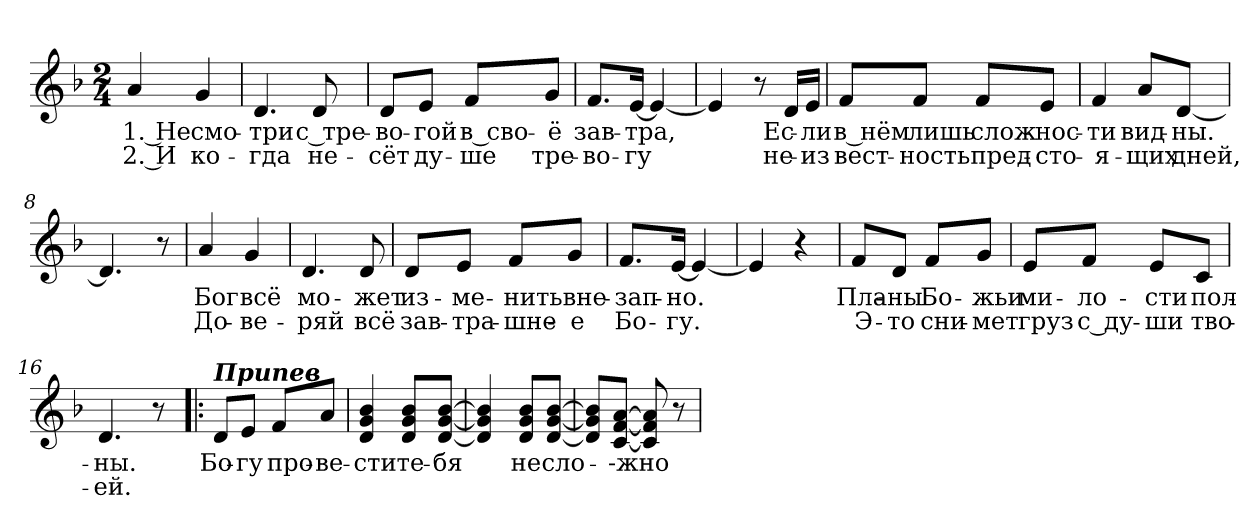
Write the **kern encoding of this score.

**kern	**text	**text
*part1	*part1	*part1
*staff1	*staff1	*staff1
!!LO:PB:g=z
*clefG2	*	*
*k[b-]	*	*
*d:	*	*
*M2/4	*	*
=1	=1	=1
!	!LO:LY:b:color=#000000	!LO:LY:b:color=#000000
4ai/	1. Не	2. И
!	!LO:LY:b:color=#000000	!LO:LY:b:color=#000000
4gi/	смо-	ко-
=2	=2	=2
!	!LO:LY:b:color=#000000	!LO:LY:b:color=#000000
4.di/	-три	-гда
!	!LO:LY:b:color=#000000	!LO:LY:b:color=#000000
8di/	с тре-	не-
=3	=3	=3
!	!LO:LY:b:color=#000000	!LO:LY:b:color=#000000
8di/L	-во-	-сёт
!	!LO:LY:b:color=#000000	!LO:LY:b:color=#000000
8ei/J	-гой	ду-
!	!LO:LY:b:color=#000000	!LO:LY:b:color=#000000
8fi/L	в сво-	-ше
!	!LO:LY:b:color=#000000	!LO:LY:b:color=#000000
8gi/J	-ё	тре-
=4	=4	=4
!	!LO:LY:b:color=#000000	!LO:LY:b:color=#000000
8.fi/L	зав-	-во-
!	!LO:LY:b:color=#000000	!LO:LY:b:color=#000000
[<16ei/Jk	-тра,	-гу
4ei/_<	.	.
=5	=5	=5
4ei/]	.	.
8r	.	.
!	!LO:LY:b:color=#000000	!LO:LY:b:color=#000000
16di/LL	Ес-	не-
!	!LO:LY:b:color=#000000	!LO:LY:b:color=#000000
16ei/JJ	-ли	-из
=6	=6	=6
!	!LO:LY:b:color=#000000	!LO:LY:b:color=#000000
8fi/L	в нём	вест-
!	!LO:LY:b:color=#000000	!LO:LY:b:color=#000000
8fi/J	лишь	-ность
!	!LO:LY:b:color=#000000	!LO:LY:b:color=#000000
8fi/L	слож-	пред-
!	!LO:LY:b:color=#000000	!LO:LY:b:color=#000000
8ei/J	-нос-	-сто-
!!LO:LB:g=z
=7	=7	=7
!	!LO:LY:b:color=#000000	!LO:LY:b:color=#000000
4fi/	-ти	-я-
!	!LO:LY:b:color=#000000	!LO:LY:b:color=#000000
8ai/L	вид-	-щих
!	!LO:LY:b:color=#000000	!LO:LY:b:color=#000000
[<8di/J	-ны.	дней,
=8	=8	=8
4.di/]	.	.
8r	.	.
=9	=9	=9
!	!LO:LY:b:color=#000000	!LO:LY:b:color=#000000
4ai/	Бог	До-
!	!LO:LY:b:color=#000000	!LO:LY:b:color=#000000
4gi/	всё	-ве-
=10	=10	=10
!	!LO:LY:b:color=#000000	!LO:LY:b:color=#000000
4.di/	мо-	-ряй
!	!LO:LY:b:color=#000000	!LO:LY:b:color=#000000
8di/	-жет	всё
=11	=11	=11
!	!LO:LY:b:color=#000000	!LO:LY:b:color=#000000
8di/L	из-	зав-
!	!LO:LY:b:color=#000000	!LO:LY:b:color=#000000
8ei/J	-ме-	-тра-
!	!LO:LY:b:color=#000000	!LO:LY:b:color=#000000
8fi/L	-нить	-шне-
!	!LO:LY:b:color=#000000	!LO:LY:b:color=#000000
8gi/J	вне-	-е
=12	=12	=12
!	!LO:LY:b:color=#000000	!LO:LY:b:color=#000000
8.fi/L	-зап-	Бо-
!	!LO:LY:b:color=#000000	!LO:LY:b:color=#000000
[<16ei/Jk	-но.	-гу.
4ei/_<	.	.
=13	=13	=13
4ei/]	.	.
4r	.	.
!!LO:LB:g=z
=14	=14	=14
!	!LO:LY:b:color=#000000	!LO:LY:b:color=#000000
8fi/L	Пла-	Э-
!	!LO:LY:b:color=#000000	!LO:LY:b:color=#000000
8di/J	-ны	-то
!	!LO:LY:b:color=#000000	!LO:LY:b:color=#000000
8fi/L	Бо-	сни-
!	!LO:LY:b:color=#000000	!LO:LY:b:color=#000000
8gi/J	-жьи	-мет
=15	=15	=15
!	!LO:LY:b:color=#000000	!LO:LY:b:color=#000000
8ei/L	ми-	груз
!	!LO:LY:b:color=#000000	!LO:LY:b:color=#000000
8fi/J	-ло-	с ду-
!	!LO:LY:b:color=#000000	!LO:LY:b:color=#000000
8ei/L	-сти	-ши
!	!LO:LY:b:color=#000000	!LO:LY:b:color=#000000
8ci/J	пол-	тво-
=16	=16	=16
!	!LO:LY:b:color=#000000	!LO:LY:b:color=#000000
4.di/	-ны.	-ей.
8r	.	.
=17!|:	=17!|:	=17!|:
!LO:TX:a:Bi:t=Припев	!	!
!	!LO:LY:b:color=#000000	!
8di/L	Бо-	.
!	!LO:LY:b:color=#000000	!
8ei/J	-гу	.
!	!LO:LY:b:color=#000000	!
8fi/L	про-	.
!	!LO:LY:b:color=#000000	!
8ai/J	-ве-	.
=18	=18	=18
!	!LO:LY:b:color=#000000	!
4di/ 4gi 4b-i	-сти	.
!	!LO:LY:b:color=#000000	!
8di/ 8gi 8b-iL	те-	.
!	!LO:LY:b:color=#000000	!
[<8di/ [<8gi [>8b-iJ	-бя	.
=19	=19	=19
4di/] 4gi] 4b-i]	.	.
!	!LO:LY:b:color=#000000	!
8di/ 8gi 8b-iL	не	.
!	!LO:LY:b:color=#000000	!
[<8di/ [<8gi [>8b-iJ	сло-	.
!!LO:LB:g=z
=20	=20	=20
8di/] 8gi] 8b-i]L	.	.
!	!LO:LY:b:color=#000000	!
[<8ci/ [<8fi [>8aiJ	--жно	.
8ci/] 8fi] 8ai]	.	.
8r	.	.
=	=	=
*-	*-	*-
